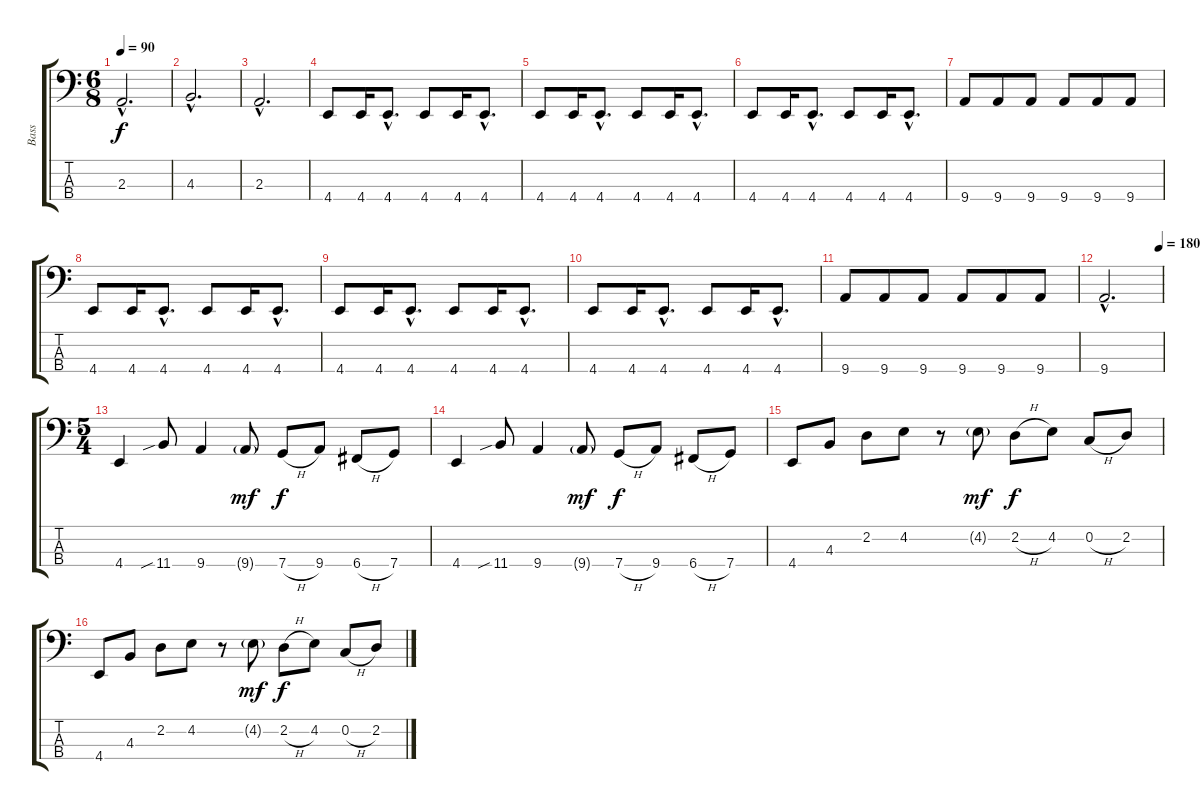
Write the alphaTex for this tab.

\track ("Bass" "Bass") {instrument electricbassfinger}
\staff {score tabs}
\tuning (F2 C2 G1 C1) {hide}
\ts (6 8)
\tempo 90
\clef f4
\ks c
2.3{hac}.2{d dy f} |
4.3{hac}.2{d} |
2.3{hac}.2{d} |
4.4.8{volume 16 instrument electricbassfinger} 4.4.16 4.4{hac}.8{d} 4.4.8 4.4.16 4.4{hac}.8{d} |
4.4.8 4.4.16 4.4{hac}.8{d} 4.4.8 4.4.16 4.4{hac}.8{d} |
4.4.8 4.4.16 4.4{hac}.8{d} 4.4.8 4.4.16 4.4{hac}.8{d} |
9.4.8 9.4.8 9.4.8 9.4.8 9.4.8 9.4.8 |
4.4.8 4.4.16 4.4{hac}.8{d} 4.4.8 4.4.16 4.4{hac}.8{d} |
4.4.8 4.4.16 4.4{hac}.8{d} 4.4.8 4.4.16 4.4{hac}.8{d} |
4.4.8 4.4.16 4.4{hac}.8{d} 4.4.8 4.4.16 4.4{hac}.8{d} |
9.4.8 9.4.8 9.4.8 9.4.8 9.4.8 9.4.8 |
\tempo (180 0.9583333333333334)
9.4{hac}.2{d} |
\ts (5 4)
4.4.4 11.4{sib}.8 9.4.4 9.4{g}.8{dy mf} 7.4{h}.8{dy f} 9.4.8 6.4{h}.8 7.4.8 |
4.4.4 11.4{sib}.8 9.4.4 9.4{g}.8{dy mf} 7.4{h}.8{dy f} 9.4.8 6.4{h}.8 7.4.8 |
4.4.8{volume 11 instrument fretlessbass} 4.3.8 2.2.8 4.2.8 r.8 4.2{g}.8{dy mf} 2.2{h}.8{dy f} 4.2.8 0.2{h}.8 2.2.8 |
4.4.8 4.3.8 2.2.8 4.2.8 r.8 4.2{g}.8{dy mf} 2.2{h}.8{dy f} 4.2.8 0.2{h}.8 2.2.8
